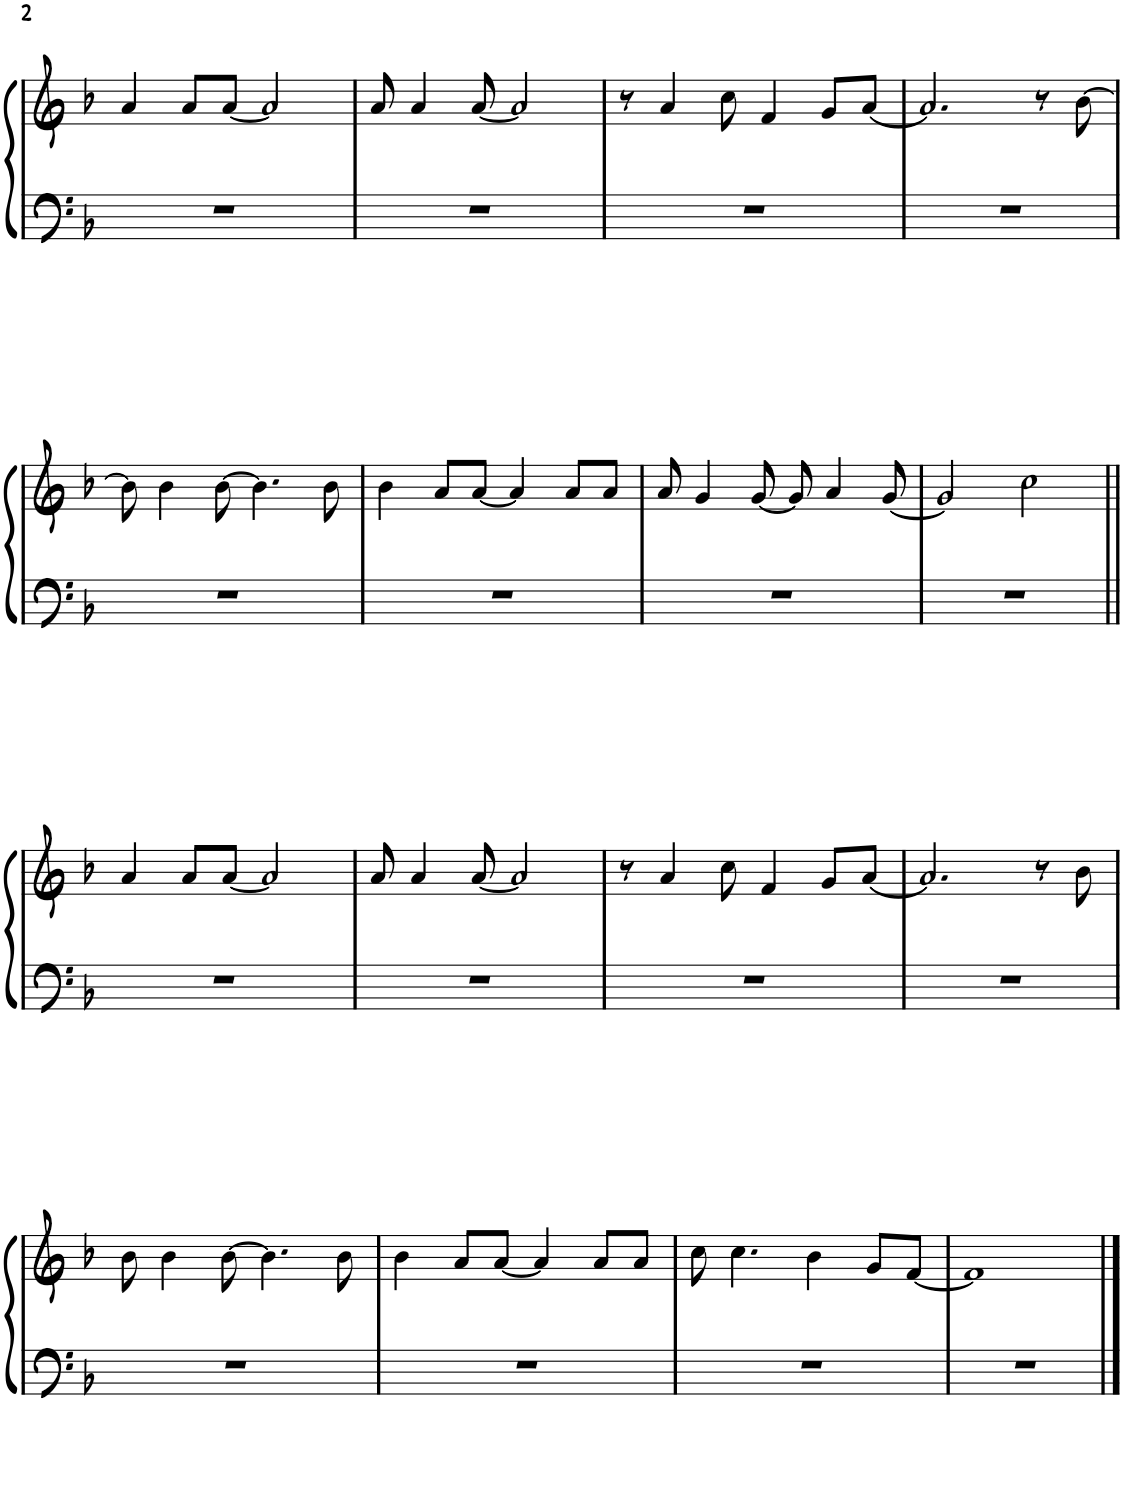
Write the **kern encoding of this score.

**kern	**kern
*part1	*part1
*staff2	*staff1
*I"Piano	*
*I'Pno.	*
!!LO:PB:g=z
*clefF4	*clefG2
*k[b-]	*k[b-]
*M4/4	*M4/4
=17	=17
1r	4a/
.	8a/L
.	[8a/J
.	2a/]
=18	=18
1r	8a/
.	4a/
.	[8a/
.	2a/]
=19	=19
1r	8r
.	4a/
.	8cc\
.	4f/
.	8g/L
.	[8a/J
=20	=20
1r	2.a/]
.	8r
.	[8b-\
!!LO:LB:g=z
=21	=21
1r	8b-\]
.	4b-\
.	[8b-\
.	4.b-\]
.	8b-\
=22	=22
1r	4b-\
.	8a/L
.	[8a/J
.	4a/]
.	8a/L
.	8a/J
=23	=23
1r	8a/
.	4g/
.	[8g/
.	8g/]
.	4a/
.	[8g/
=24	=24
1r	2g/]
.	2cc\
!!LO:LB:g=z
=25||	=25||
1r	4a/
.	8a/L
.	[8a/J
.	2a/]
=26	=26
1r	8a/
.	4a/
.	[8a/
.	2a/]
=27	=27
1r	8r
.	4a/
.	8cc\
.	4f/
.	8g/L
.	[8a/J
=28	=28
1r	2.a/]
.	8r
.	8b-\
!!LO:LB:g=z
=29	=29
1r	8b-\
.	4b-\
.	[8b-\
.	4.b-\]
.	8b-\
=30	=30
1r	4b-\
.	8a/L
.	[8a/J
.	4a/]
.	8a/L
.	8a/J
=31	=31
1r	8cc\
.	4.cc\
.	4b-\
.	8g/L
.	[8f/J
=32	=32
1r	1f]
==	==
*-	*-
